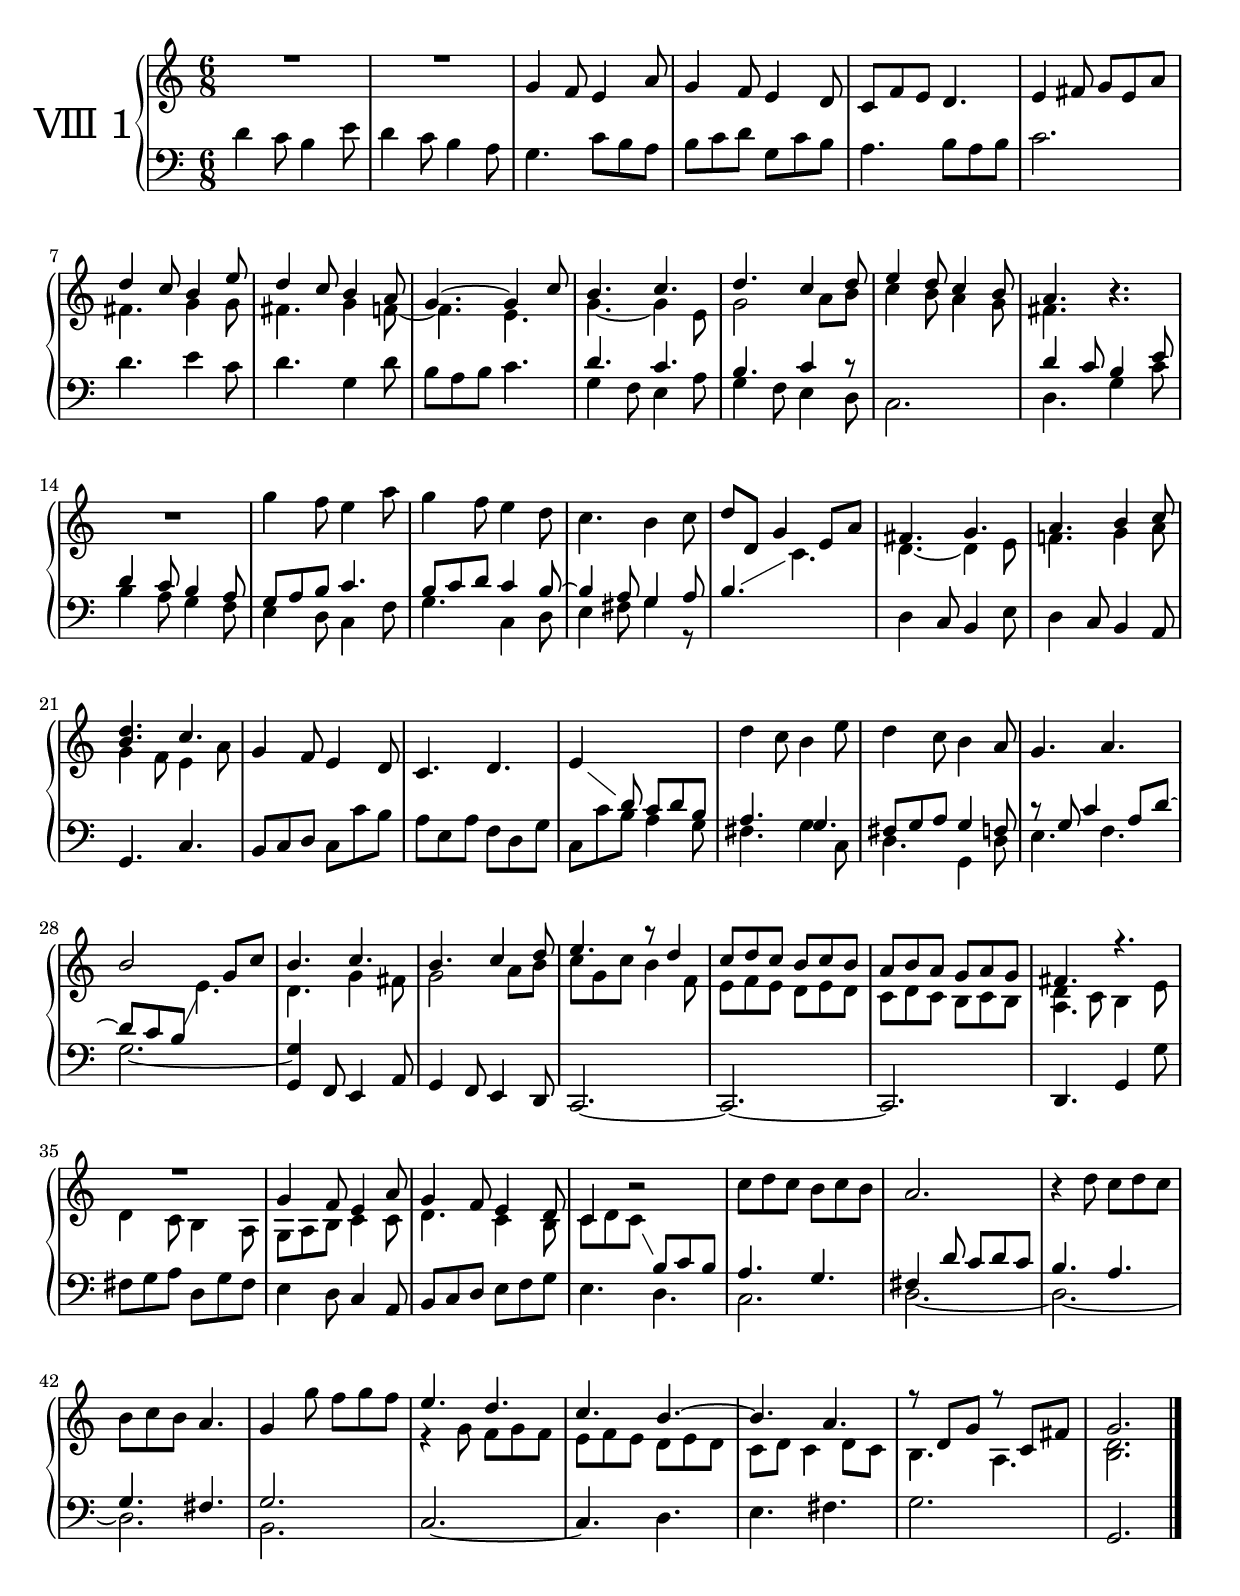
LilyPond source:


sopri = \relative c''
{
	\time 6/8
	R2. |
	R2. |
	s2.*4 |
	d4 c8 b4 e8 |
	d4 c8 b4 a8 |
	g4. ~ g4 c8 |
	b4. c |
	d c4 d8 |
	e4 d8 c4 b8 |
	a4. r |
	\oneVoice R2. |
	g'4 f8 e4 a8 |
	g4 f8 e4 d8 |
	c4. b4 c8 |
	\voiceOne d d, g4 e8 a |
	fis4. g |
	a b4 c8 |
	<d b>4. c |
	s2.
	s2.
	s2.
	\oneVoice d4 c8 b4 e8 |
	d4 c8 b4 a8 |
	g4. a |
	\voiceOne b2 g8 c |
	b4. c |
	b c4 d8 |
	e4. r8 d4 |
	c8 d c b c b |
	a b a g a g |
	fis4. r |
	R2. |
	g4 f8 e4 a8 |
	g4 f8 e4 d8 |
	c4 b'2\rest |
	\oneVoice c8 d c b c b |
	a2. |
	r4 d8 c d c|
	b c b a4. |
	g4 g'8 f g f |
	\voiceOne e4. d |
	c b ~|
	b a |
	r8 d, g r c, fis |
	g2. |
	\bar "|."
}

altoi = \relative c''
{
	\showStaffSwitch
	R2. |
	R2. |
	\oneVoice g4 f8 e4 a8 |
	g4 f8 e4 d8 |
	c f e d4. |
	e4 fis8 g e a |
	\voiceTwo
	fis4. g4 g8 |
	fis4. g4 f8 ~|
	f4. e |
	g4. ~ g4 e8 |
	g2 a8 b |
	c4 b8 a4 g8 |
	fis4. r |
	s2.*20 |
	d4 c8 b4 e8 |
	d4 c8 b4 a8 |
	g a b c4 c8 |
	d4. c4 b8 |
	c d c \change Staff = "down" \voiceOne b c b |
	a4. g |
	fis4 d'8 c d c |
	b4. a |
	g fis |
	\hideStaffSwitch
	g2. |
	\change Staff = "up" \voiceTwo
	r4 g'8 f g f |
	e f e d e d c d c4 d8 c |
	b4. a |
	<b d>2.
}

tenori = \relative c'
{
	\showStaffSwitch
	%\change Staff = "up"
	\clef bass
	\oneVoice d4 c8 b4 e8 |
	d4 c8 b4 a8 |
	g4. c8 b a |
	b c d g, c b |
	a4. b8 a b |
	c2. |
	d4. e4 c8 |
	d4. g,4 d'8 |
	b a b c4. |
	\voiceOne d c |
	b c4 r8 |
	s2. |
	d4 c8 b4 e8 |
	d4 c8 b4 a8 |
	g a b c4. |
	b8 c d c4 b8 ~|
	b4 a8 g4 a8 |
	b4. \change Staff = "up" \voiceTwo c |
	d ~ d4 e8 |
	f4. g4 a8 |
	g4 f8 e4 a8 |
	\oneVoice g4 f8 e4 d8 |
	c4. d |
	e4 \change Staff = "down" \voiceOne d8 c d b |
	a4. g |
	fis8 g a g4 f8 |
	r8 g c4 a8 d ~ |
	d c b \change Staff = "up" \voiceTwo e4. |
	d g4 fis8 |
	g2 a8 b |
	c g c b4 f8 |
	e f e d e d c d c b c b |
	a4. s |
}

bassi = \relative c'
{
	s2.*9 |
	g4 f8 e4 a8 |
	g4 f8 e4 d8 |
	c2. d4. g4 c8 |
	b4 a8 g4 f8 |
	e4 d8 c4 f8 |
	g4. c,4 d8 |
	e4 fis8 g4 r8 |
	s2. |
	\oneVoice d4 c8 b4 e8 |
	d4 c8 b4 a8 |
	g4. c |
	b8 c d c c' b |
	a e a f d g |
	\voiceTwo c, c' b a4 g8 |
	fis4. g4 c,8 |
	d4. g,4 d'8 |
	e4. f |
	g2. ~ |
	\oneVoice
	<g g,>4 f,8 e4 a8 |
	g4 f8 e4 d8 |
	c2. ~ |
	c2. ~ |
	c2. |
	\oneVoice d4. g4 g'8 |
	fis g a d, g fis |
	e4 d8 c4 a8 |
	b c d e f g |
	\voiceTwo
	e4. d |
	c2. |
	d ~ |
	d ~ |
	d |
	b |
	\oneVoice
	c ~ |
	c4. d |
	e fis|
	g2. |
	g,2. |
}

\include "merge.ly"
\score
{
	\new PianoStaff <<
		\accidentalStyle "piano"

		\set PianoStaff.instrumentName = # "Ⅷ 1"
		\new Staff = "up" << { \sopri } \\ {\altoi} >>
		\new Staff = "down" << {\tenori } \\ {\bassi} >>
	>>
	\layout 
	{
		\context { \PianoStaff \override InstrumentName #'font-size = #5  }
		\context { \Staff \consists #merge-rests-engraver }
		\context { \Staff \consists #merge-mmrests-engraver }
		\context 
		{
			%\Score
			%\override SpacingSpanner.common-shortest-duration = #(ly:make-moment 1/8)
		}
	}
	\midi {\tempo 4=100}
}